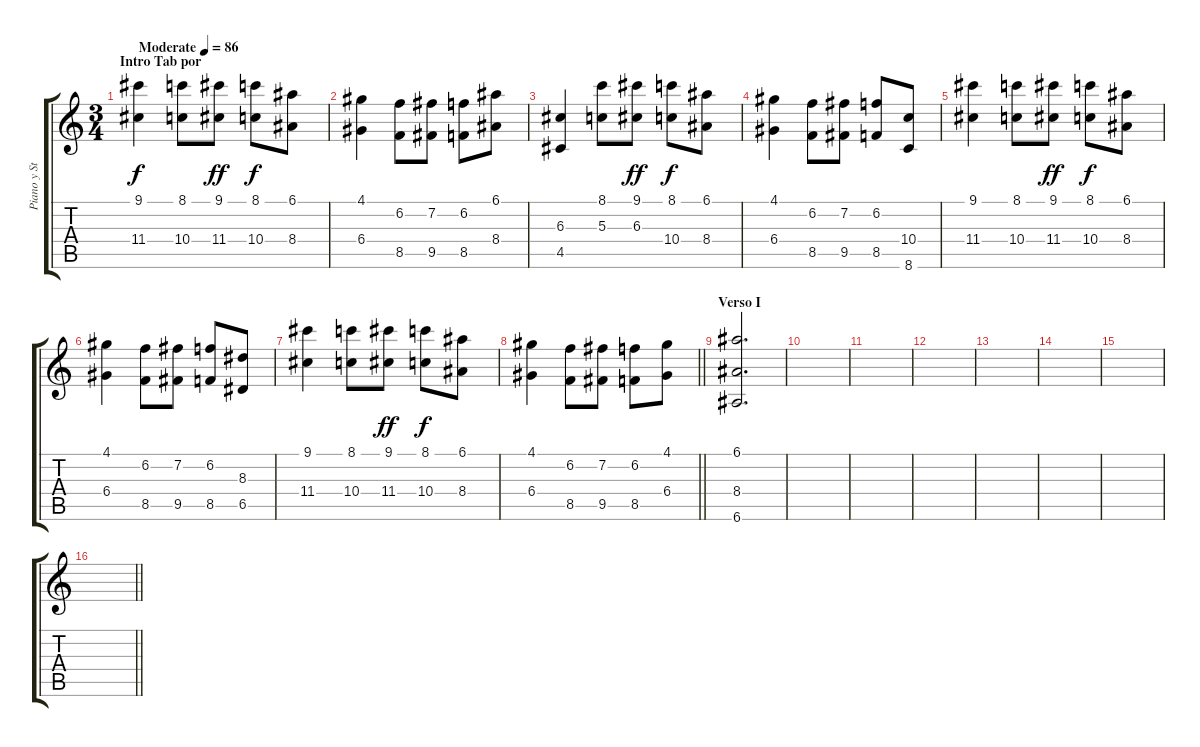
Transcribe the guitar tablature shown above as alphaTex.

\track ("Piano y Strings" "Piano y St") {instrument acousticgrandpiano}
\staff {score tabs}
\tuning (E5 B4 G4 D4 A3 E3) {hide}
\ts (3 4)
\section ("" "Intro Tab por")
\tempo (86 "Moderate")
\clef g2
\ks c
(9.1 11.4).4{dy f volume 12 instrument electricpiano1} (8.1 10.4).8 (9.1 11.4).8{dy ff} (8.1 10.4).8{dy f} (6.1 8.4).8 |
(4.1 6.4).4 (6.2 8.5).8 (7.2 9.5).8 (6.2 8.5).8 (6.1 8.4).8 |
(6.3 4.5).4 (8.1 5.3).8 (9.1 6.3).8{dy ff} (8.1 10.4).8{dy f} (6.1 8.4).8 |
(4.1 6.4).4 (6.2 8.5).8 (7.2 9.5).8 (6.2 8.5).8 (10.4 8.6).8 |
(9.1 11.4).4 (8.1 10.4).8 (9.1 11.4).8{dy ff} (8.1 10.4).8{dy f} (6.1 8.4).8 |
(4.1 6.4).4 (6.2 8.5).8 (7.2 9.5).8 (6.2 8.5).8 (8.3 6.5).8 |
(9.1 11.4).4 (8.1 10.4).8 (9.1 11.4).8{dy ff} (8.1 10.4).8{dy f} (6.1 8.4).8 |
\barLineRight lightlight
(4.1 6.4).4 (6.2 8.5).8 (7.2 9.5).8 (6.2 8.5).8 (4.1 6.4).8 |
\section ("" "Verso I")
(6.1 8.4 6.6).2{d} |
|
|
|
|
|
|
\barLineRight lightlight
